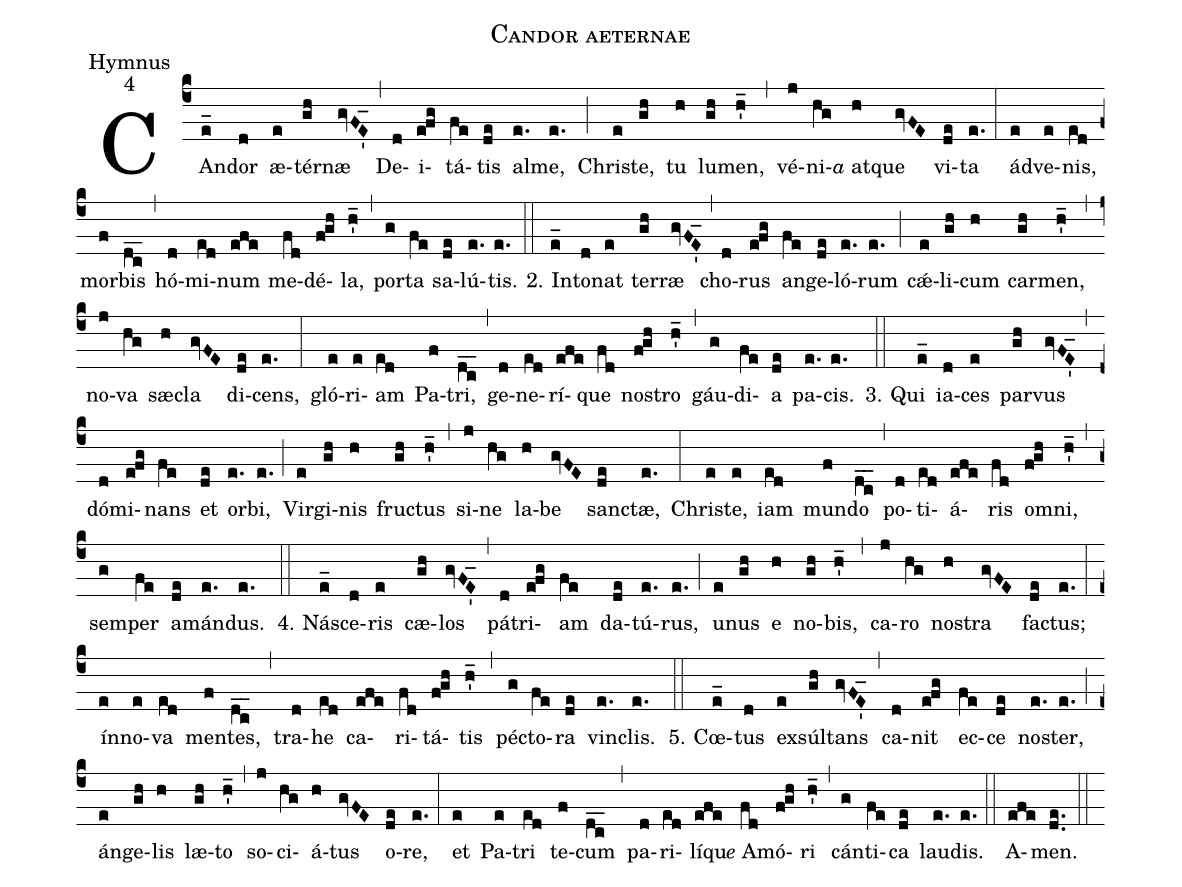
name:Candor aeternae;
office-part:Hymnus;
mode:4;
%%
(c4)
CAn(e_)dor(d) æ(e)tér(gh)næ(gvFE'_) (,)
De(d)i(e!fg)tá(fe)tis(de) al(e.)me,(e.) (;)
Chri(e)ste,(gh) tu(h) lu(gh)men,(h'_) (,)
vé(j)ni(hg)<i>a</i> {a}t(h)que(gvFE) vi(de)ta(e.) (:)
ád(e)ve(e)nis,(ed) mor(f)bis(dc__) (,)
hó(d)mi(ed)num(efe) me(fd)dé(f!gh)la,(h'_) (,)
por(g)ta(fe) sa(de)lú(e.)tis.(e.) (::)

2. In(e_)to(d)nat(e) ter(gh)ræ(gvFE'_) (,)
cho(d)rus(e!fg) an(fe)ge(de)ló(e.)rum(e.) (;)
cǽ(e)li(gh)cum(h) car(gh)men,(h'_) (,)
no(j)va(hg) sæ(h)cla(gvFE) di(de)cens,(e.) (:)
gló(e)ri(e)am(ed) Pa(f)tri,(dc__) (,)
ge(d)ne(ed)rí(efe)que(fd) no(f!gh)stro(h'_) (,)
gáu(g)di(fe)a(de) pa(e.)cis.(e.) (::)

3. Qui(e_) ia(d)ces(e) par(gh)vus(gvFE'_) (,)
dó(d)mi(e!fg)nans(fe) et(de) or(e.)bi,(e.) (;)
Vir(e)gi(gh)nis(h) fru(gh)ctus(h'_) (,)
si(j)ne(hg) la(h)be(gvFE) san(de)ctæ,(e.) (:)
Chri(e)ste,(e) iam(ed) mun(f)do(dc__) (,)
po(d)ti(ed)á(efe)ris(fd) om(f!gh)ni,(h'_) (,)
sem(g)per(fe) a(de)mán(e.)dus.(e.) (::)

4. Ná(e_)sce(d)ris(e) cæ(gh)los(gvFE'_) (,)
pá(d)tri(e!fg)am(fe) da(de)tú(e.)rus,(e.) (;)
u(e)nus(gh) e(h) no(gh)bis,(h'_) (,)
ca(j)ro(hg) no(h)stra(gvFE) fa(de)ctus;(e.) (:)
ín(e)no(e)va(ed) men(f)tes,(dc__) (,)
tra(d)he(ed) ca(efe)ri(fd)tá(f!gh)tis(h'_) (,)
pé(g)cto(fe)ra(de) vin(e.)clis.(e.) (::)

5. Cœ(e_)tus(d) ex(e)súl(gh)tans(gvFE'_) (,)
ca(d)nit(e!fg) ec(fe)ce(de) no(e.)ster,(e.) (;)
án(e)ge(gh)lis(h) læ(gh)to(h'_) (,)
so(j)ci(hg)á(h)tus(gvFE) o(de)re,(e.) (:)
et(e) Pa(e)tri(ed) te(f)cum(dc__) (,)
pa(d)ri(ed)lí(efe)qu<i>e</i> {A}(fd)mó(f!gh)ri(h'_) (,)
cán(g)ti(fe)ca(de) lau(e.)dis.(e.) (::)

A(efe)men.(de..) (::)
